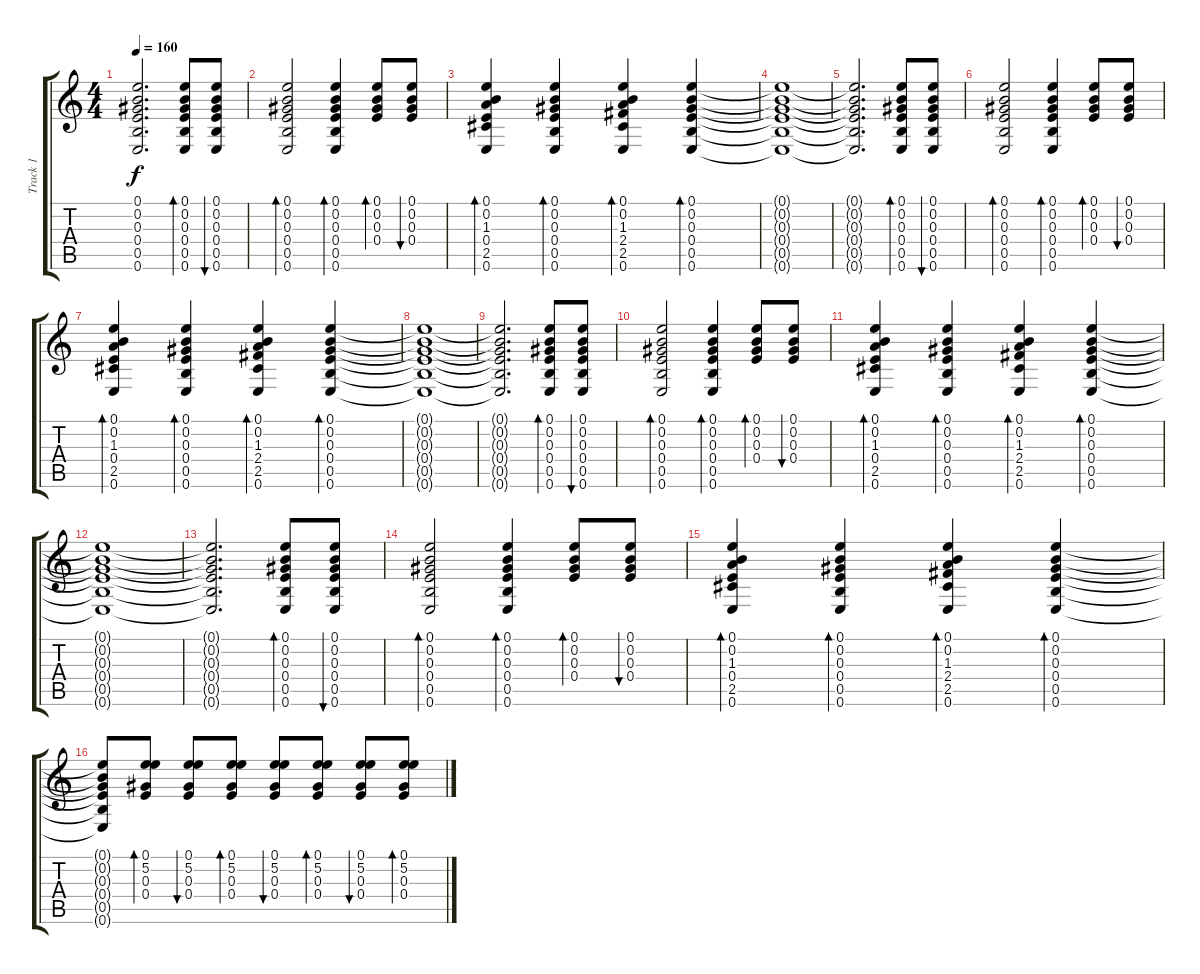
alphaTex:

\track ("Track 1" "Track 1") {instrument acousticguitarsteel}
\staff {score tabs}
\tuning (E4 B3 Ab3 E3 B2 E2) {hide}
\ts (4 4)
\tempo 160
\clef g2
\ks c
(0.1{t} 0.2{t} 0.3{t} 0.4{t} 0.5{t} 0.6{t}).2{d dy f} (0.1 0.2 0.3 0.4 0.5 0.6).8{bd 30} (0.1 0.2 0.3 0.4 0.5 0.6).8{bu 30} |
(0.1 0.2 0.3 0.4 0.5 0.6).2{bd 30} (0.1 0.2 0.3 0.4 0.5 0.6).4{bd 30} (0.1 0.2 0.3 0.4).8{bd 30} (0.1 0.2 0.3 0.4).8{bu 30} |
(0.1 0.2 1.3 0.4 2.5 0.6).4{bd 30} (0.1 0.2 0.3 0.4 0.5 0.6).4{bd 30} (0.1 0.2 1.3 2.4 2.5 0.6).4{bd 30} (0.1 0.2 0.3 0.4 0.5 0.6).4{bd 30} |
(0.1{t} 0.2{t} 0.3{t} 0.4{t} 0.5{t} 0.6{t}).1 |
(0.1{t} 0.2{t} 0.3{t} 0.4{t} 0.5{t} 0.6{t}).2{d} (0.1 0.2 0.3 0.4 0.5 0.6).8{bd 30} (0.1 0.2 0.3 0.4 0.5 0.6).8{bu 30} |
(0.1 0.2 0.3 0.4 0.5 0.6).2{bd 30} (0.1 0.2 0.3 0.4 0.5 0.6).4{bd 30} (0.1 0.2 0.3 0.4).8{bd 30} (0.1 0.2 0.3 0.4).8{bu 30} |
(0.1 0.2 1.3 0.4 2.5 0.6).4{bd 30} (0.1 0.2 0.3 0.4 0.5 0.6).4{bd 30} (0.1 0.2 1.3 2.4 2.5 0.6).4{bd 30} (0.1 0.2 0.3 0.4 0.5 0.6).4{bd 30} |
(0.1{t} 0.2{t} 0.3{t} 0.4{t} 0.5{t} 0.6{t}).1 |
(0.1{t} 0.2{t} 0.3{t} 0.4{t} 0.5{t} 0.6{t}).2{d} (0.1 0.2 0.3 0.4 0.5 0.6).8{bd 30} (0.1 0.2 0.3 0.4 0.5 0.6).8{bu 30} |
(0.1 0.2 0.3 0.4 0.5 0.6).2{bd 30} (0.1 0.2 0.3 0.4 0.5 0.6).4{bd 30} (0.1 0.2 0.3 0.4).8{bd 30} (0.1 0.2 0.3 0.4).8{bu 30} |
(0.1 0.2 1.3 0.4 2.5 0.6).4{bd 30} (0.1 0.2 0.3 0.4 0.5 0.6).4{bd 30} (0.1 0.2 1.3 2.4 2.5 0.6).4{bd 30} (0.1 0.2 0.3 0.4 0.5 0.6).4{bd 30} |
(0.1{t} 0.2{t} 0.3{t} 0.4{t} 0.5{t} 0.6{t}).1 |
(0.1{t} 0.2{t} 0.3{t} 0.4{t} 0.5{t} 0.6{t}).2{d} (0.1 0.2 0.3 0.4 0.5 0.6).8{bd 30} (0.1 0.2 0.3 0.4 0.5 0.6).8{bu 30} |
(0.1 0.2 0.3 0.4 0.5 0.6).2{bd 30} (0.1 0.2 0.3 0.4 0.5 0.6).4{bd 30} (0.1 0.2 0.3 0.4).8{bd 30} (0.1 0.2 0.3 0.4).8{bu 30} |
(0.1 0.2 1.3 0.4 2.5 0.6).4{bd 30} (0.1 0.2 0.3 0.4 0.5 0.6).4{bd 30} (0.1 0.2 1.3 2.4 2.5 0.6).4{bd 30} (0.1 0.2 0.3 0.4 0.5 0.6).4{bd 30} |
(0.1{t} 0.2{t} 0.3{t} 0.4{t} 0.5{t} 0.6{t}).8 (0.1 5.2 0.3 0.4).8{bd 30} (0.1 5.2 0.3 0.4).8{bu 30} (0.1 5.2 0.3 0.4).8{bd 30} (0.1 5.2 0.3 0.4).8{bu 30} (0.1 5.2 0.3 0.4).8{bd 30} (0.1 5.2 0.3 0.4).8{bu 30} (0.1 5.2 0.3 0.4).8{bd 30}
